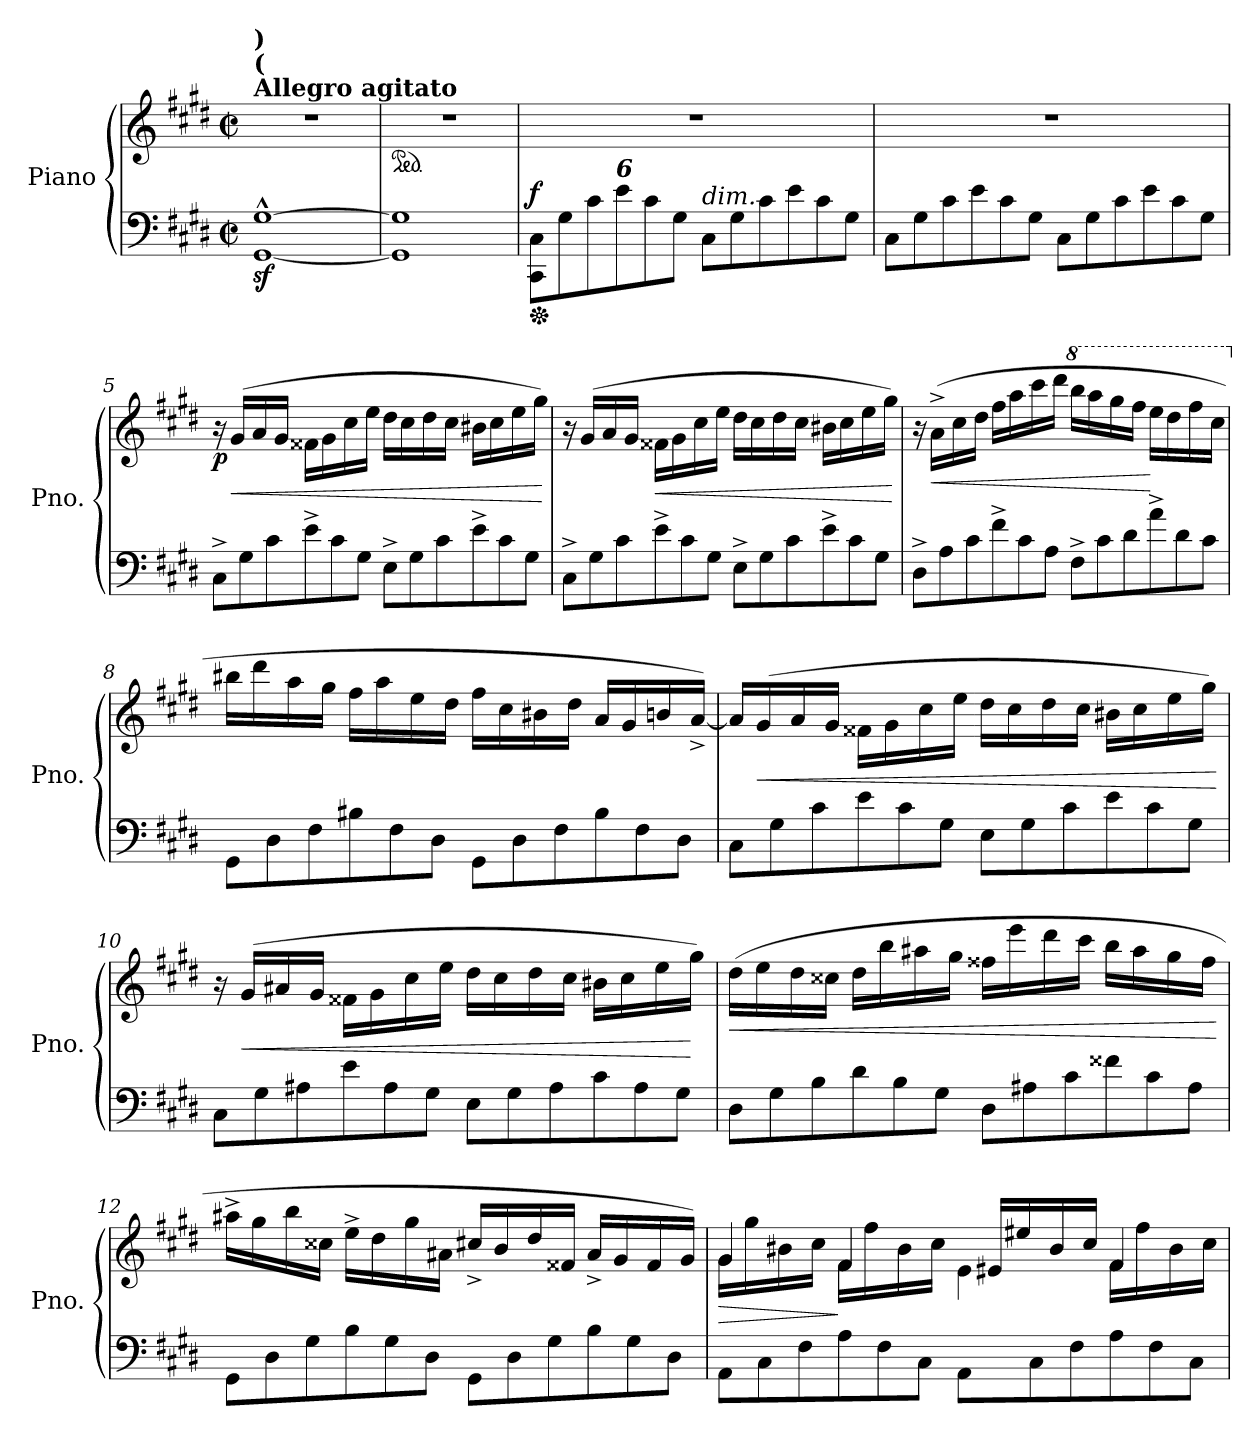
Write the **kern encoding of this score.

**kern	**kern	**dynam
*part1	*part1	*part1
*staff2	*staff1	*staff1/2
*I"Piano	*	*
*I'Pno.	*	*
*clefF4	*clefG2	*
*k[f#c#g#d#]	*k[f#c#g#d#]	*
*M2/2	*M2/2	*
*met(c|)	*met(c|)	*
*MM168	*MM168	*
=1	=1	=1
!	!LO:TX:a:B:t=Allegro agitato	!
!	!LO:TX:a:B:t=(	!
!	!LO:TX:a:B:t=)	!
[1GG#z<^^ [1G#z<^^	1r	.
=2	=2	=2
*	*ped	*
1GG#] 1G#]	1r	.
=3	=3	=3
*Xped	*	*
*Xtuplet	*	*
!	!	!LO:DY:a=2
12CC#\ 12C#\L	1r	f
12G#\	.	.
12c#\	.	.
!LO:TX:a:Bi:t=6	!	!
12e\	.	.
12c#\	.	.
12G#\J	.	.
!LO:TX:a:i:t=dim.	!	!
12C#\L	.	.
12G#\	.	.
12c#\	.	.
12e\	.	.
12c#\	.	.
12G#\J	.	.
=4	=4	=4
12C#\L	1r	.
12G#\	.	.
12c#\	.	.
12e\	.	.
12c#\	.	.
12G#\J	.	.
12C#\L	.	.
12G#\	.	.
12c#\	.	.
12e\	.	.
12c#\	.	.
12G#\J	.	.
!!LO:LB:g=z
=5	=5	=5
!	!	!LO:DY:b
12C#^\L	16r	p
!	!	!LO:HP:b
.	(>16g#/LL	<
12G#\	.	.
.	16a/	.
12c#\	.	.
.	16g#/JJ	.
12e^\	16f##X\LL	.
.	16g#\	.
12c#\	.	.
.	16cc#\	.
12G#\J	.	.
.	16ee\JJ	.
12E^\L	16dd#\LL	.
.	16cc#\	.
12G#\	.	.
.	16dd#\	.
12c#\	.	.
.	16cc#\JJ	.
12e^\	16b#X\LL	.
.	16cc#\	.
12c#\	.	.
.	16ee\	.
12G#\J	.	.
.	16gg#\JJ)	.
.	.	[
!!LO:LB:g=z
=6	=6	=6
12C#^\L	16r	.
.	(>16g#/LL	.
12G#\	.	.
.	16a/	.
12c#\	.	.
.	16g#/JJ	.
!	!	!LO:HP:b
12e^\	16f##X\LL	<
.	16g#\	.
12c#\	.	.
.	16cc#\	.
12G#\J	.	.
.	16ee\JJ	.
12E^\L	16dd#\LL	.
.	16cc#\	.
12G#\	.	.
.	16dd#\	.
12c#\	.	.
.	16cc#\JJ	.
12e^\	16b#X\LL	.
.	16cc#\	.
12c#\	.	.
.	16ee\	.
12G#\J	.	.
.	16gg#\JJ)	.
.	.	[
!!LO:LB:g=z
=7	=7	=7
12D#^\L	16r	.
!	!	!LO:HP:b
.	(>16a^\LL	<
12A\	.	.
.	16cc#\	.
12c#\	.	.
.	16dd#\JJ	.
12f#^\	16ff#\LL	.
.	16aa\	.
12c#\	.	.
.	16ccc#\	.
12A\J	.	.
.	16ddd#\JJ	.
*	*8va	*
12F#^\L	16bbb\LL	.
.	16aaa\	.
12c#\	.	.
.	16ggg#\	.
12d#\	.	.
.	16fff#\JJ	.
12a^\	16eee\LL	[
.	16ddd#\	.
12d#\	.	.
.	16fff#\	.
12c#\J	.	.
.	16ccc#\JJ	.
!!LO:LB:g=z
=8	=8	=8
*	*X8va	*
12GG#\L	16bb#X\LL	.
.	16ddd#\	.
12D#\	.	.
.	16aa\	.
12F#\	.	.
.	16gg#\JJ	.
12B#X\	16ff#\LL	.
.	16aa\	.
12F#\	.	.
.	16ee\	.
12D#\J	.	.
.	16dd#\JJ	.
12GG#\L	16ff#\LL	.
.	16cc#\	.
12D#\	.	.
.	16b#X\	.
12F#\	.	.
.	16dd#\JJ	.
12B#\	16a/LL	.
.	16g#/	.
12F#\	.	.
.	16bn/	.
12D#\J	.	.
.	[16a^/JJ)	.
!!LO:PB:g=z
=9	=9	=9
12C#\L	16a/LL]	.
!	!	!LO:HP:b
.	(>16g#/	<
12G#\	.	.
.	16a/	.
12c#\	.	.
.	16g#/JJ	.
12e\	16f##X\LL	.
.	16g#\	.
12c#\	.	.
.	16cc#\	.
12G#\J	.	.
.	16ee\JJ	.
12E\L	16dd#\LL	.
.	16cc#\	.
12G#\	.	.
.	16dd#\	.
12c#\	.	.
.	16cc#\JJ	.
12e\	16b#X\LL	.
.	16cc#\	.
12c#\	.	.
.	16ee\	.
12G#\J	.	.
.	16gg#\JJ)	.
.	.	[
!!LO:LB:g=z
=10	=10	=10
12C#\L	16r	.
!	!	!LO:HP:b
.	(>16g#/LL	<
12G#\	.	.
.	16a#X/	.
12A#X\	.	.
.	16g#/JJ	.
12e\	16f##X\LL	.
.	16g#\	.
12A#\	.	.
.	16cc#\	.
12G#\J	.	.
.	16ee\JJ	.
12E\L	16dd#\LL	.
.	16cc#\	.
12G#\	.	.
.	16dd#\	.
12A#\	.	.
.	16cc#\JJ	.
12c#\	16b#X\LL	.
.	16cc#\	.
12A#\	.	.
.	16ee\	.
12G#\J	.	.
.	16gg#\JJ)	[
!!LO:LB:g=z
=11	=11	=11
!	!	!LO:HP:b
12D#\L	(>16dd#\LL	<
.	16ee\	.
12G#\	.	.
.	16dd#\	.
12B\	.	.
.	16cc##X\JJ	.
12d#\	16dd#\LL	.
.	16bb\	.
12B\	.	.
.	16aa#X\	.
12G#\J	.	.
.	16gg#\JJ	.
12D#\L	16ff##X\LL	.
.	16eee\	.
12A#X\	.	.
.	16ddd#\	.
12c#\	.	.
.	16ccc#\JJ	.
12f##X\	16bb\LL	.
.	16aa#\	.
12c#\	.	.
.	16gg#\	.
12A#\J	.	.
.	16ff##\JJ	.
.	.	[
!!LO:LB:g=z
=12	=12	=12
12GG#\L	16aa#X^\LL	.
.	16gg#\	.
12D#\	.	.
.	16bb\	.
12G#\	.	.
.	16cc##X\JJ	.
12B\	16ee^\LL	.
.	16dd#\	.
12G#\	.	.
.	16gg#\	.
12D#\J	.	.
.	16a#X\JJ	.
12GG#\L	16cc#X^/LL	.
.	16b/	.
12D#\	.	.
.	16dd#/	.
12G#\	.	.
.	16f##X/JJ	.
12B\	16a#^/LL	.
.	16g#/	.
12G#\	.	.
.	16f##/	.
12D#\J	.	.
.	16g#/JJ)	.
!!LO:LB:g=z
=13	=13	=13
!	!	!LO:HP:b
*	*^	*
12AA\L	4g#/	16g#\LL	>
.	.	16gg#\	.
12C#\	.	.	.
.	.	16b#X\	.
12F#\	.	.	.
.	.	16cc#\JJ	.
12A\	4f#/	16f#\LL	]
.	.	16ff#\	.
12F#\	.	.	.
.	.	16b#\	.
12C#\J	.	.	.
.	.	16cc#\JJ	.
12AA\L	4e\	16e#X/LL	.
.	.	16ee#X/	.
12C#\	.	.	.
.	.	16b#/	.
12F#\	.	.	.
.	.	16cc#/JJ	.
12A\	4f#/	16f#\LL	.
.	.	16ff#\	.
12F#\	.	.	.
.	.	16b#\	.
12C#\J	.	.	.
.	.	16cc#\JJ	.
*	*v	*v	*
=	=	=
*-	*-	*-
